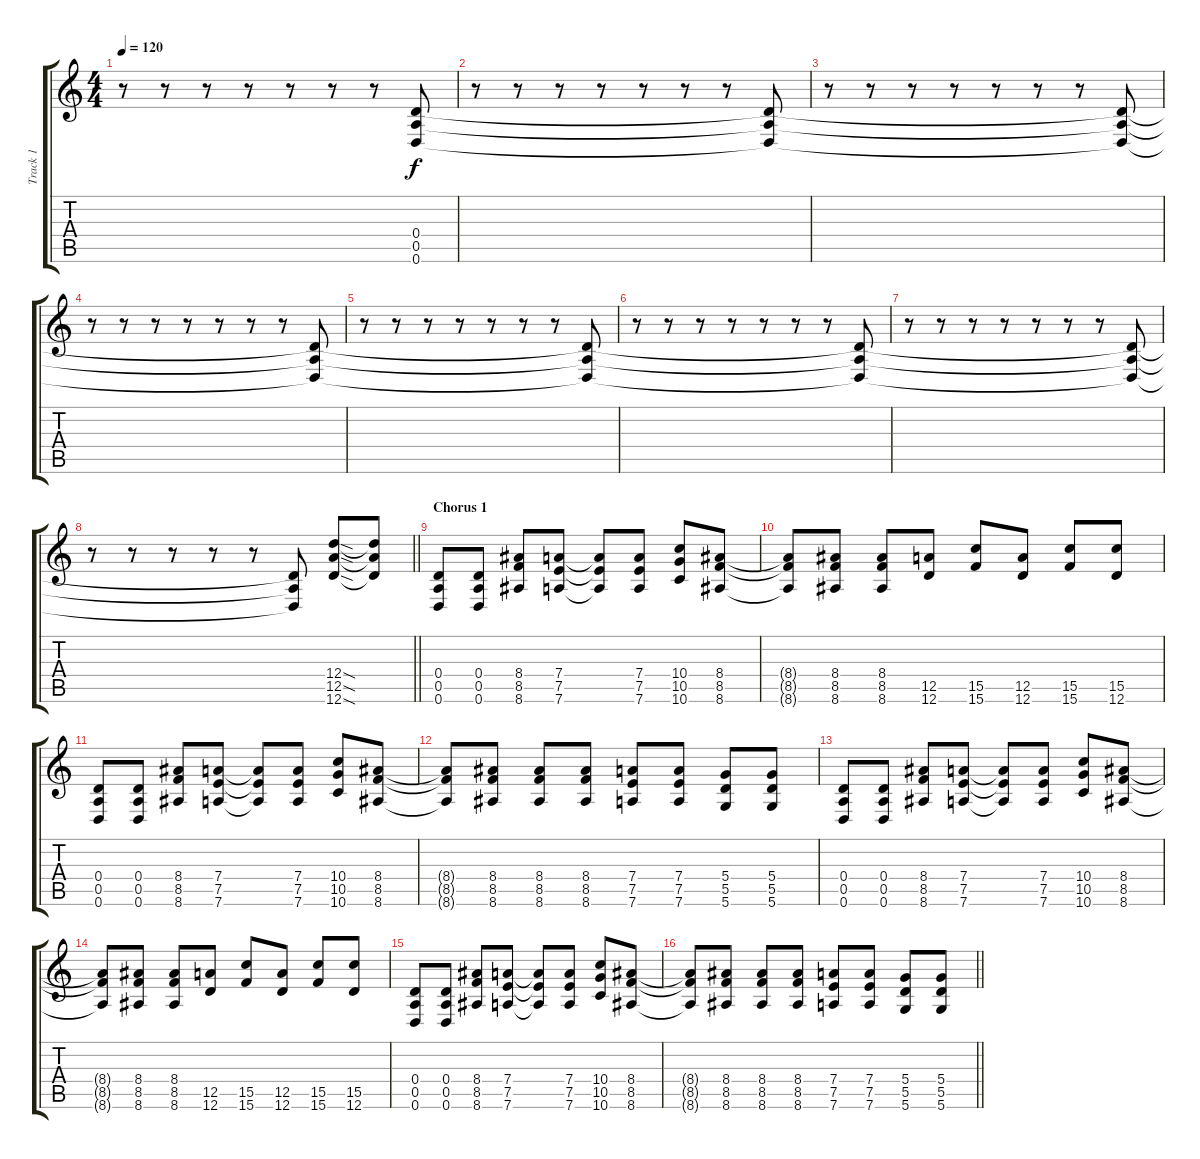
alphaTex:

\track ("Track 1" "Track 1") {instrument distortionguitar}
\staff {score tabs}
\tuning (E4 B3 G3 D3 A2 D2) {hide}
\ts (4 4)
\tempo 120
\clef g2
\ks c
r.8{dy f} r.8 r.8 r.8 r.8 r.8 r.8 (0.4{t} 0.5{t} 0.6{t}).8 |
r.8 r.8 r.8 r.8 r.8 r.8 r.8 (0.4{t} 0.5{t} 0.6{t}).8 |
r.8 r.8 r.8 r.8 r.8 r.8 r.8 (0.4{t} 0.5{t} 0.6{t}).8 |
r.8 r.8 r.8 r.8 r.8 r.8 r.8 (0.4{t} 0.5{t} 0.6{t}).8 |
r.8 r.8 r.8 r.8 r.8 r.8 r.8 (0.4{t} 0.5{t} 0.6{t}).8 |
r.8 r.8 r.8 r.8 r.8 r.8 r.8 (0.4{t} 0.5{t} 0.6{t}).8 |
r.8 r.8 r.8 r.8 r.8 r.8 r.8 (0.4{t} 0.5{t} 0.6{t}).8 |
\barLineRight lightlight
r.8 r.8 r.8 r.8 r.8 (0.4{t} 0.5{t} 0.6{t}).8 (12.4{sod} 12.5{sod} 12.6{sod}).8 (12.4{t} 12.5{t} 12.6{t}).8 |
\section ("" "Chorus 1")
(0.4 0.5 0.6).8 (0.4 0.5 0.6).8 (8.4 8.5 8.6).8 (7.4 7.5 7.6).8 (7.4{t} 7.5{t} 7.6{t}).8 (7.4 7.5 7.6).8 (10.4 10.5 10.6).8 (8.4 8.5 8.6).8 |
(8.4{t} 8.5{t} 8.6{t}).8 (8.4 8.5 8.6).8 (8.4 8.5 8.6).8 (12.5 12.6).8 (15.5 15.6).8 (12.5 12.6).8 (15.5 15.6).8 (15.5 12.6).8 |
(0.4 0.5 0.6).8 (0.4 0.5 0.6).8 (8.4 8.5 8.6).8 (7.4 7.5 7.6).8 (7.4{t} 7.5{t} 7.6{t}).8 (7.4 7.5 7.6).8 (10.4 10.5 10.6).8 (8.4 8.5 8.6).8 |
(8.4{t} 8.5{t} 8.6{t}).8 (8.4 8.5 8.6).8 (8.4 8.5 8.6).8 (8.4 8.5 8.6).8 (7.4 7.5 7.6).8 (7.4 7.5 7.6).8 (5.4 5.5 5.6).8 (5.4 5.5 5.6).8 |
(0.4 0.5 0.6).8 (0.4 0.5 0.6).8 (8.4 8.5 8.6).8 (7.4 7.5 7.6).8 (7.4{t} 7.5{t} 7.6{t}).8 (7.4 7.5 7.6).8 (10.4 10.5 10.6).8 (8.4 8.5 8.6).8 |
(8.4{t} 8.5{t} 8.6{t}).8 (8.4 8.5 8.6).8 (8.4 8.5 8.6).8 (12.5 12.6).8 (15.5 15.6).8 (12.5 12.6).8 (15.5 15.6).8 (15.5 12.6).8 |
(0.4 0.5 0.6).8 (0.4 0.5 0.6).8 (8.4 8.5 8.6).8 (7.4 7.5 7.6).8 (7.4{t} 7.5{t} 7.6{t}).8 (7.4 7.5 7.6).8 (10.4 10.5 10.6).8 (8.4 8.5 8.6).8 |
\barLineRight lightlight
(8.4{t} 8.5{t} 8.6{t}).8 (8.4 8.5 8.6).8 (8.4 8.5 8.6).8 (8.4 8.5 8.6).8 (7.4 7.5 7.6).8 (7.4 7.5 7.6).8 (5.4 5.5 5.6).8 (5.4 5.5 5.6).8
